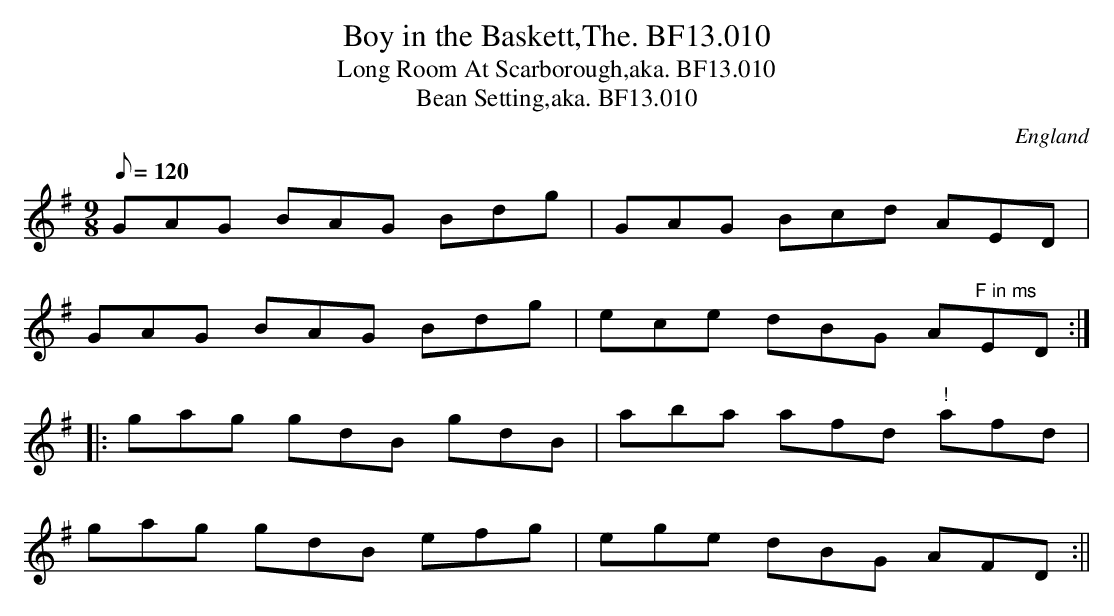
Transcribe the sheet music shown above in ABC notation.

X:1
T:Boy in the Baskett,The. BF13.010
T:Long Room At Scarborough,aka. BF13.010
T:Bean Setting,aka. BF13.010
M:9/8
L:1/8
Q:120
O:England
K:G major
GAG BAG Bdg|GAG Bcd AED|!GAG BAG Bdg|ece dBG A"F in ms"ED:|!
|:gag gdB gdB|aba afd "!"afd|!gag gdB efg|ege dBG AFD:||
